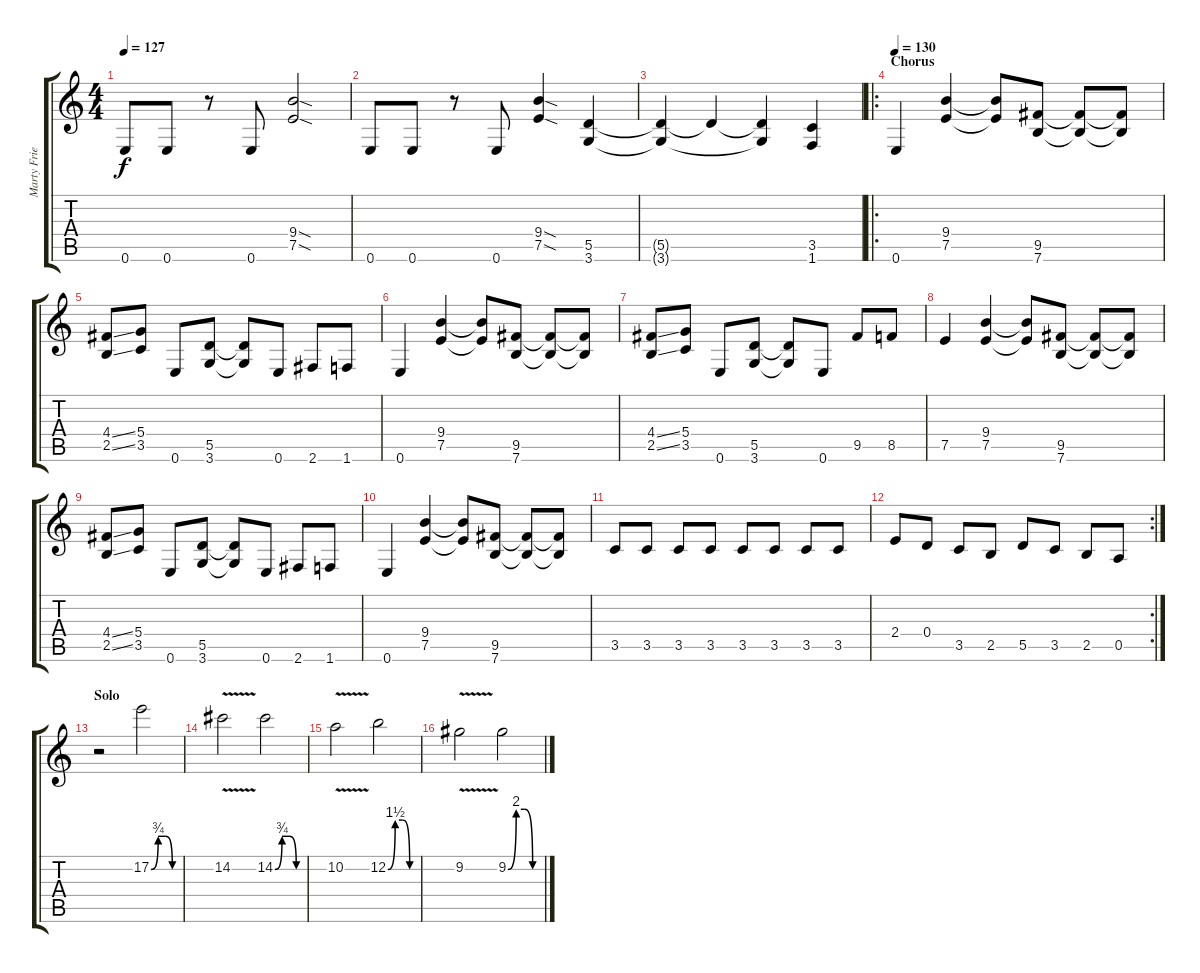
\track ("Marty Friedman (Lead)" "Marty Frie") {instrument distortionguitar}
\staff {score tabs}
\tuning (E4 B3 G3 D3 A2 E2) {hide}
\ts (4 4)
\tempo 127
\clef g2
\ks c
0.6.8{dy f} 0.6.8 r.8 0.6.8 (9.4{sod} 7.5{sod}).2 |
0.6.8 0.6.8 r.8 0.6.8 (9.4{sod} 7.5{sod}).4 (5.5 3.6).4 |
(5.5{t} 3.6{t}).4 5.5{t}.4 (5.5{t} 3.6{t}).4 (3.5 1.6).4 |
\ro
\section ("" "Chorus")
\tempo 130
0.6.4 (9.4 7.5).4 (9.4{t} 7.5{t}).8 (9.5 7.6).8 (9.5{t} 7.6{t}).8 (9.5{t} 7.6{t}).8 |
(4.4{ss} 2.5{ss}).8 (5.4 3.5).8 0.6.8 (5.5 3.6).8 (5.5{t} 3.6{t}).8 0.6.8 2.6.8 1.6.8 |
0.6.4 (9.4 7.5).4 (9.4{t} 7.5{t}).8 (9.5 7.6).8 (9.5{t} 7.6{t}).8 (9.5{t} 7.6{t}).8 |
(4.4{ss} 2.5{ss}).8 (5.4 3.5).8 0.6.8 (5.5 3.6).8 (5.5{t} 3.6{t}).8 0.6.8 9.5.8 8.5.8 |
7.5.4 (9.4 7.5).4 (9.4{t} 7.5{t}).8 (9.5 7.6).8 (9.5{t} 7.6{t}).8 (9.5{t} 7.6{t}).8 |
(4.4{ss} 2.5{ss}).8 (5.4 3.5).8 0.6.8 (5.5 3.6).8 (5.5{t} 3.6{t}).8 0.6.8 2.6.8 1.6.8 |
0.6.4 (9.4 7.5).4 (9.4{t} 7.5{t}).8 (9.5 7.6).8 (9.5{t} 7.6{t}).8 (9.5{t} 7.6{t}).8 |
3.5.8 3.5.8 3.5.8 3.5.8 3.5.8 3.5.8 3.5.8 3.5.8 |
\rc 2
2.4.8 0.4.8 3.5.8 2.5.8 5.5.8 3.5.8 2.5.8 0.5.8 |
\section ("" "Solo")
r.2 17.2{be (custom 0 0 15 3 30 3 45 0 60 0)}.2{volume 13} |
14.2{v}.2 14.2{be (custom 0 0 15 3 30 3 45 0 60 0)}.2 |
10.2{v}.2 12.2{be (custom 0 0 15 6 30 6 45 0 60 0)}.2 |
9.2{v}.2 9.2{be (custom 0 0 15 8 30 8 45 0 60 0)}.2
